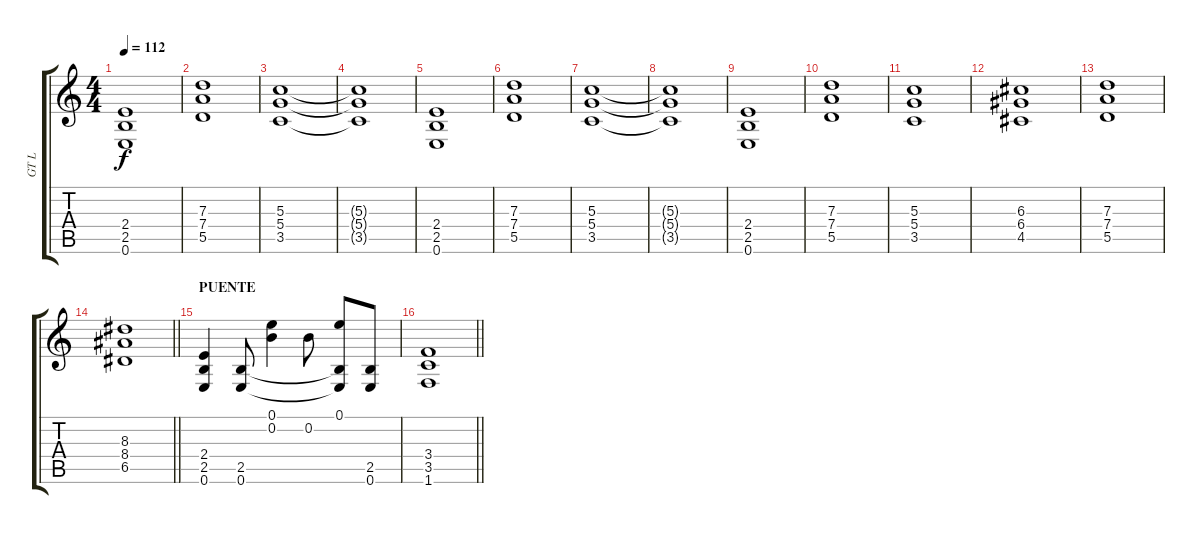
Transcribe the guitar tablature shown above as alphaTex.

\track ("GT L" "GT L") {instrument distortionguitar}
\staff {score tabs}
\tuning (E4 B3 G3 D3 A2 E2) {hide}
\ts (4 4)
\tempo 112
\clef g2
\ks c
(2.4 2.5 0.6).1{dy f} |
(7.3 7.4 5.5).1 |
(5.3 5.4 3.5).1 |
(5.3{t} 5.4{t} 3.5{t}).1 |
(2.4 2.5 0.6).1 |
(7.3 7.4 5.5).1 |
(5.3 5.4 3.5).1 |
(5.3{t} 5.4{t} 3.5{t}).1 |
(2.4 2.5 0.6).1 |
(7.3 7.4 5.5).1 |
(5.3 5.4 3.5).1 |
(6.3 6.4 4.5).1 |
(7.3 7.4 5.5).1 |
\barLineRight lightlight
(8.3 8.4 6.5).1 |
\section ("" "PUENTE")
(2.4 2.5 0.6).4 (2.5 0.6).8 (0.1 0.2).4 0.2.8 (0.1 2.5{t} 0.6{t}).8 (2.5 0.6).8 |
\barLineRight lightlight
(3.4 3.5 1.6).1
